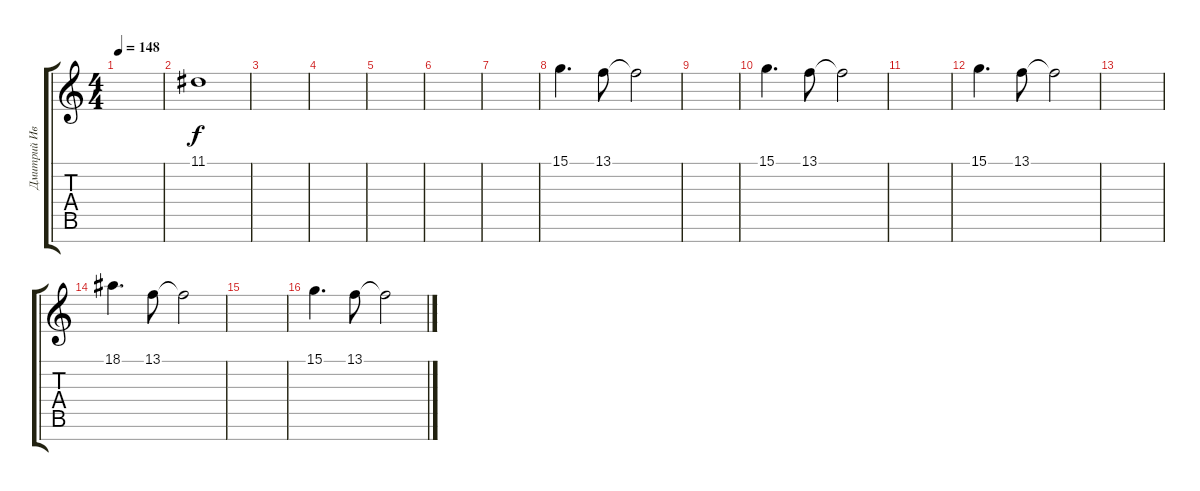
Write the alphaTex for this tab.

\track ("Дмитрий Иванов" "Дмитрий Ив") {instrument musicbox}
\staff {score tabs}
\tuning (E4 B3 G3 D3 A2 E2 B1) {hide}
\ts (4 4)
\tempo 148
\clef g2
\ks c
|
11.1.1 |
|
|
|
|
|
15.1.4{d} 13.1.8 13.1{t}.2 |
|
15.1.4{d} 13.1.8 13.1{t}.2 |
|
15.1.4{d} 13.1.8 13.1{t}.2 |
|
18.1.4{d} 13.1.8 13.1{t}.2 |
|
15.1.4{d} 13.1.8 13.1{t}.2
